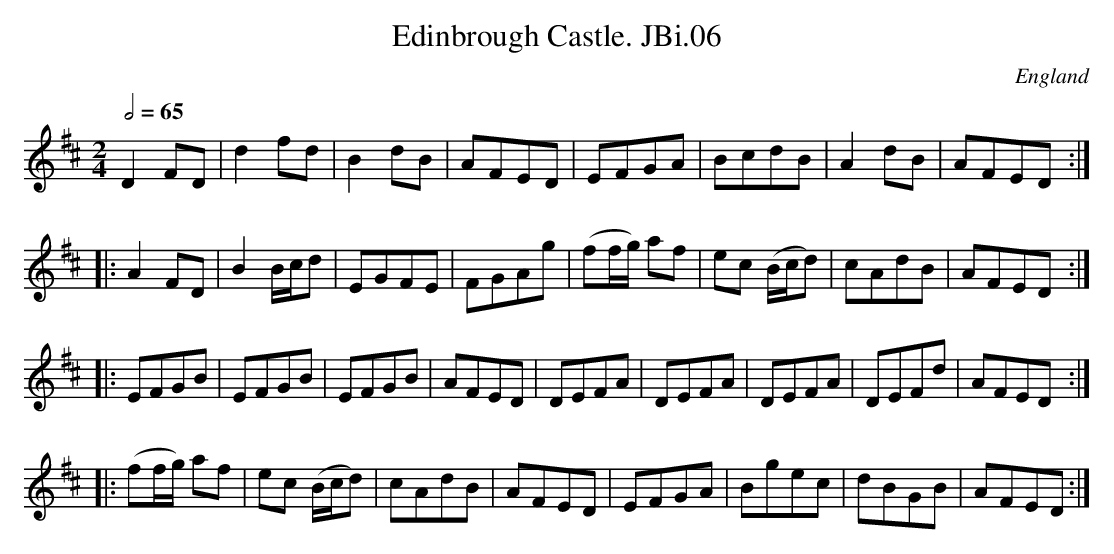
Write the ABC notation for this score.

X:1
T:Edinbrough Castle. JBi.06
L:1/8
M:2/4
O:England
Q:1/2=65
K:D
D2FD|d2fd|B2dB|AFED|EFGA|BcdB|A2dB|AFED:|!
|:A2FD|B2B/c/d|EGFE|FGAg|(ff/g/) af|ec (B/c/d)|cAdB|AFED:|!
|:EFGB|EFGB|EFGB|AFED|DEFA|DEFA|DEFA|DEFd|AFED:|!
|:(ff/g/) af|ec (B/c/d)|cAdB|AFED|EFGA|Bgec|dBGB|AFED:|
